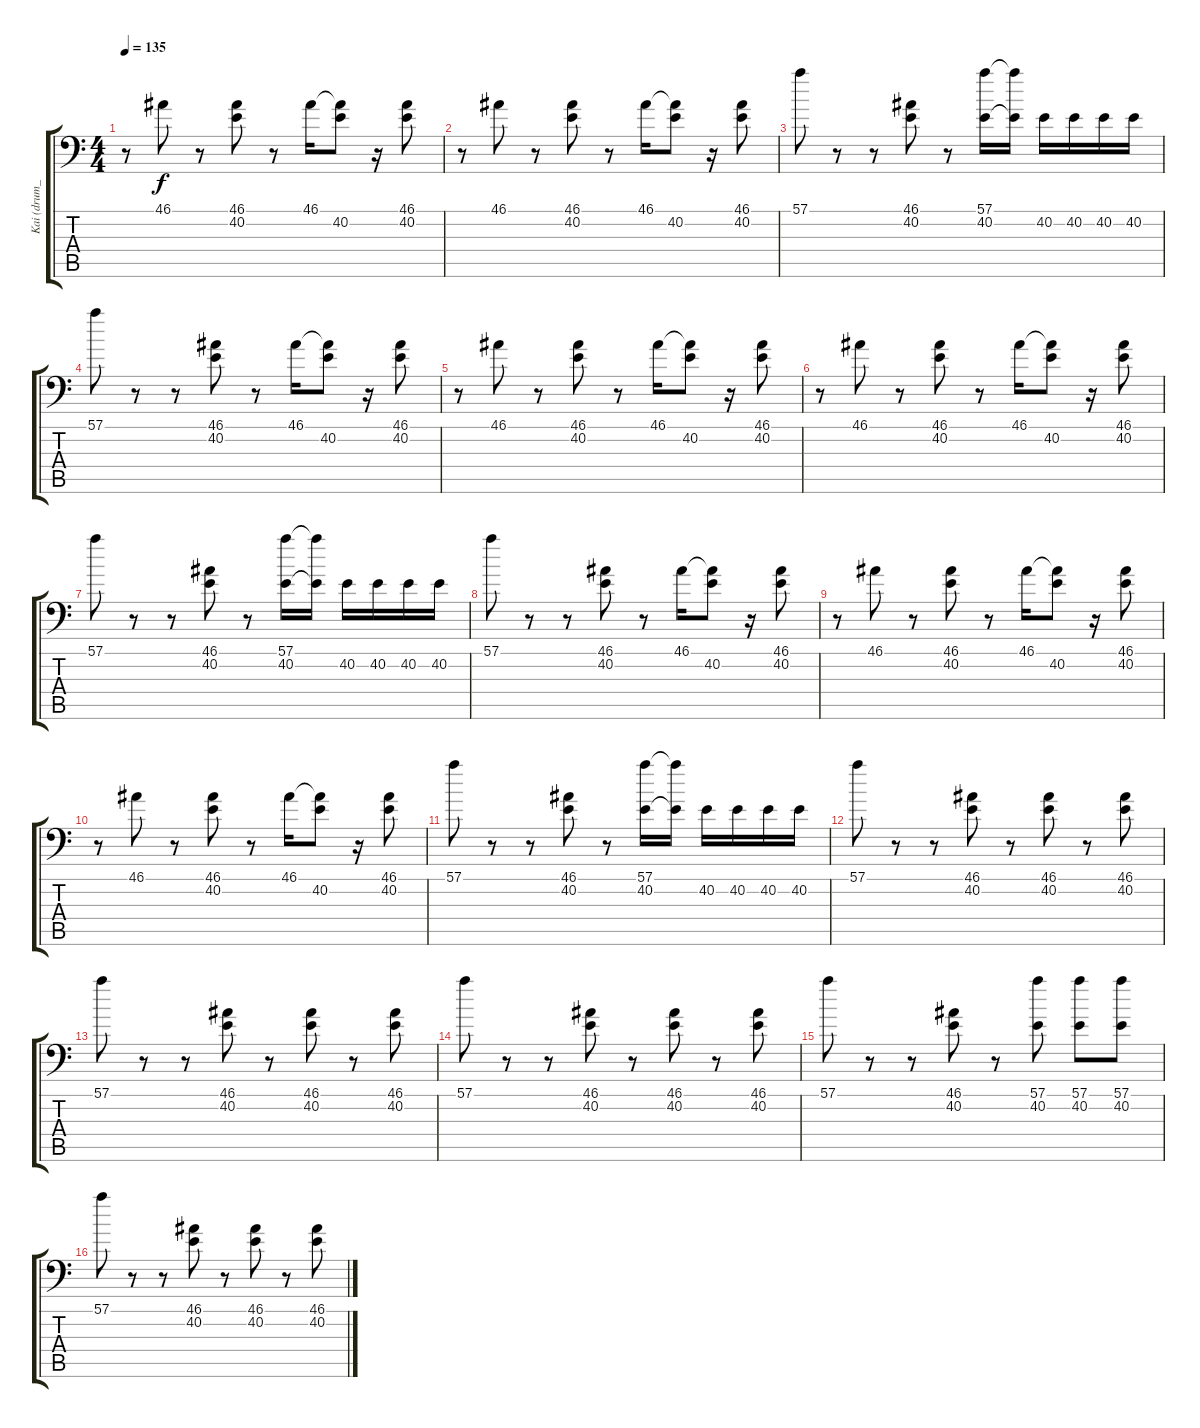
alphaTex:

\track ("Kai (drum_snare)" "Kai (drum_") {instrument acousticgrandpiano}
\staff {score tabs}
\tuning (C-1 C-1 C-1 C-1 C-1 C-1) {hide}
\ts (4 4)
\tempo 135
\clef f4
\ks c
r.8{dy f} 46.1.8 r.8 (46.1 40.2).8 r.8 46.1.16 (46.1{t} 40.2).8 r.16 (46.1 40.2).8 |
r.8 46.1.8 r.8 (46.1 40.2).8 r.8 46.1.16 (46.1{t} 40.2).8 r.16 (46.1 40.2).8 |
57.1.8 r.8 r.8 (46.1 40.2).8 r.8 (57.1 40.2).16 (57.1{t} 40.2{t}).16 40.2.16 40.2.16 40.2.16 40.2.16 |
57.1.8 r.8 r.8 (46.1 40.2).8 r.8 46.1.16 (46.1{t} 40.2).8 r.16 (46.1 40.2).8 |
r.8 46.1.8 r.8 (46.1 40.2).8 r.8 46.1.16 (46.1{t} 40.2).8 r.16 (46.1 40.2).8 |
r.8 46.1.8 r.8 (46.1 40.2).8 r.8 46.1.16 (46.1{t} 40.2).8 r.16 (46.1 40.2).8 |
57.1.8 r.8 r.8 (46.1 40.2).8 r.8 (57.1 40.2).16 (57.1{t} 40.2{t}).16 40.2.16 40.2.16 40.2.16 40.2.16 |
57.1.8 r.8 r.8 (46.1 40.2).8 r.8 46.1.16 (46.1{t} 40.2).8 r.16 (46.1 40.2).8 |
r.8 46.1.8 r.8 (46.1 40.2).8 r.8 46.1.16 (46.1{t} 40.2).8 r.16 (46.1 40.2).8 |
r.8 46.1.8 r.8 (46.1 40.2).8 r.8 46.1.16 (46.1{t} 40.2).8 r.16 (46.1 40.2).8 |
57.1.8 r.8 r.8 (46.1 40.2).8 r.8 (57.1 40.2).16 (57.1{t} 40.2{t}).16 40.2.16 40.2.16 40.2.16 40.2.16 |
57.1.8 r.8 r.8 (46.1 40.2).8 r.8 (46.1 40.2).8 r.8 (46.1 40.2).8 |
57.1.8 r.8 r.8 (46.1 40.2).8 r.8 (46.1 40.2).8 r.8 (46.1 40.2).8 |
57.1.8 r.8 r.8 (46.1 40.2).8 r.8 (46.1 40.2).8 r.8 (46.1 40.2).8 |
57.1.8 r.8 r.8 (46.1 40.2).8 r.8 (57.1 40.2).8 (57.1 40.2).8 (57.1 40.2).8 |
57.1.8 r.8 r.8 (46.1 40.2).8 r.8 (46.1 40.2).8 r.8 (46.1 40.2).8
